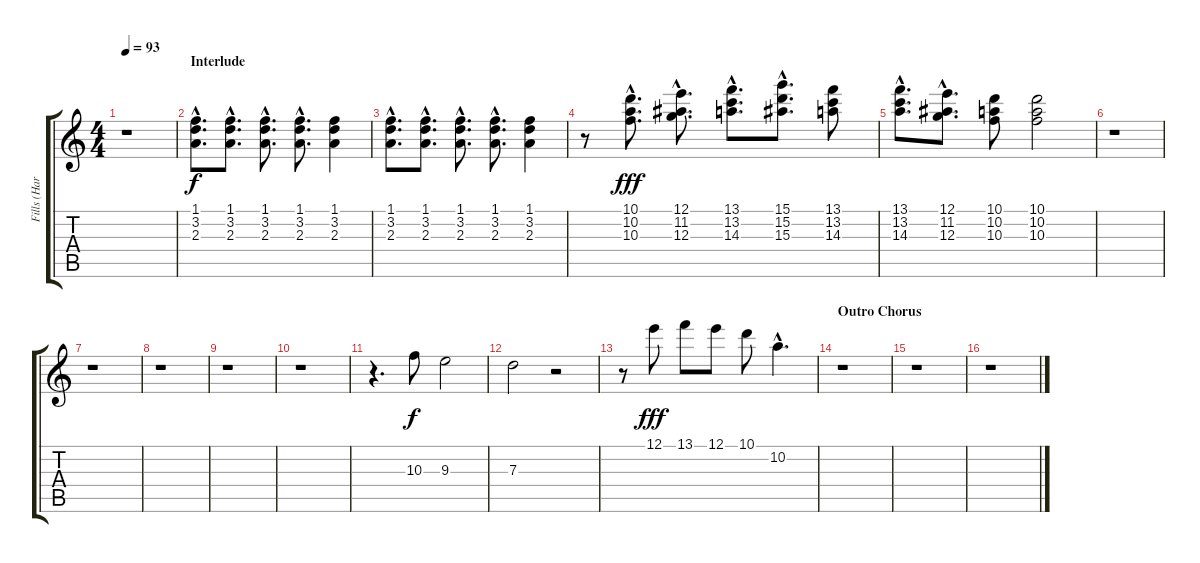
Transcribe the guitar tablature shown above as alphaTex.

\track ("Fills (Harp && Ocarina)" "Fills (Har") {instrument orchestralharp}
\staff {score tabs}
\tuning (E5 B4 G4 D4 A3 E3) {hide}
\ts (4 4)
\tempo 93
\clef g2
\ks c
r.1{dy fff} |
\section ("" "Interlude")
(1.1{hac} 3.2{hac} 2.3{hac}).8{d dy f} (1.1{hac} 3.2{hac} 2.3{hac}).8{d} (1.1{hac} 3.2{hac} 2.3{hac}).8{d} (1.1{hac} 3.2{hac} 2.3{hac}).8{d} (1.1 3.2 2.3).4 |
(1.1{hac} 3.2{hac} 2.3{hac}).8{d} (1.1{hac} 3.2{hac} 2.3{hac}).8{d} (1.1{hac} 3.2{hac} 2.3{hac}).8{d} (1.1{hac} 3.2{hac} 2.3{hac}).8{d} (1.1 3.2 2.3).4 |
r.8 (10.1{hac} 10.2{hac} 10.3{hac}).8{d dy fff} (12.1{hac} 11.2{hac} 12.3{hac}).8{d} (13.1{hac} 13.2{hac} 14.3{hac}).8{d} (15.1{hac} 15.2{hac} 15.3{hac}).8{d} (13.1 13.2 14.3).8 |
(13.1{hac} 13.2{hac} 14.3{hac}).8{d} (12.1{hac} 11.2{hac} 12.3{hac}).8{d} (10.1 10.2 10.3).8 (10.1 10.2 10.3).2 |
r.1 |
r.1 |
r.1 |
r.1 |
r.1 |
r.4{d} 10.3.8{dy f} 9.3.2 |
7.3.2 r.2 |
r.8 12.1.8{dy fff} 13.1.8 12.1.8 10.1.8 10.2{hac}.4{d} |
\section ("" "Outro Chorus")
r.1 |
r.1 |
r.1
